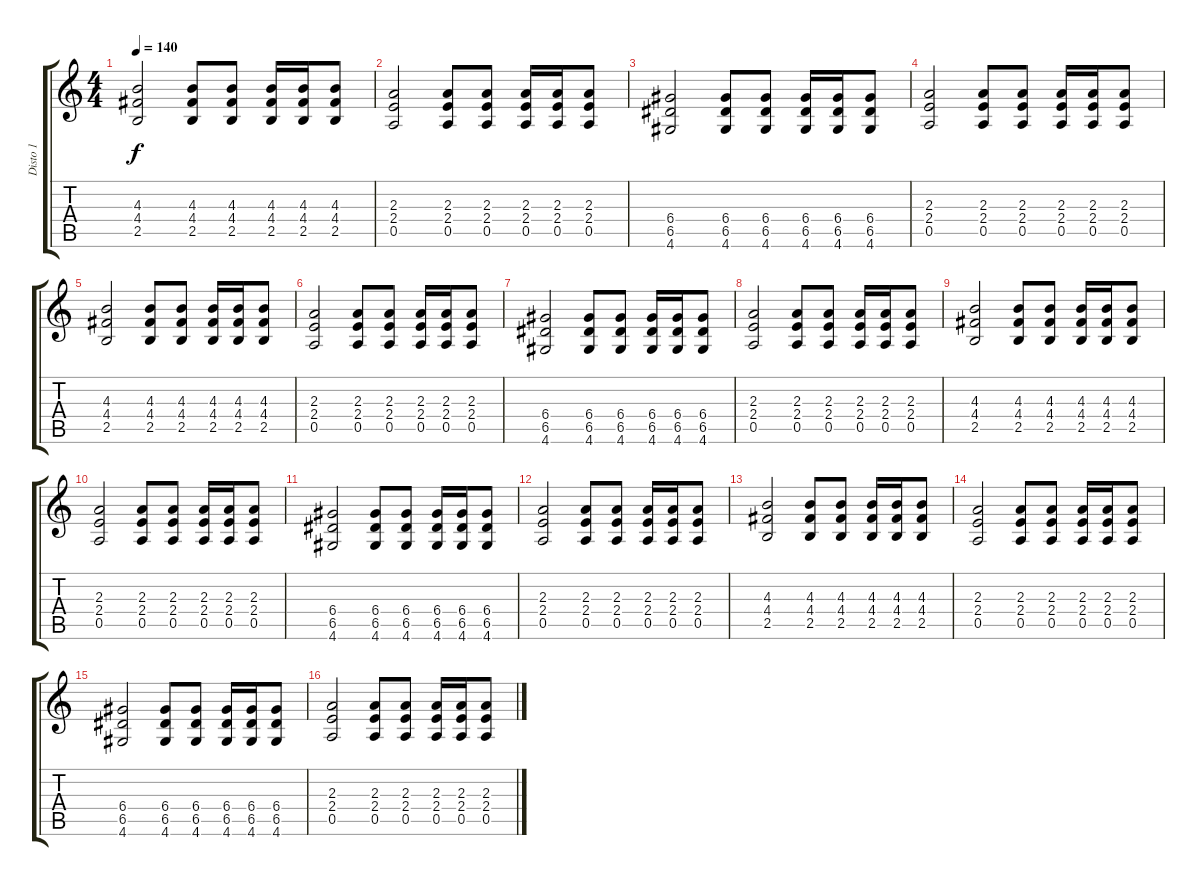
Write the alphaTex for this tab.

\track ("Disto 1" "Disto 1") {instrument distortionguitar}
\staff {score tabs}
\tuning (E4 B3 G3 D3 A2 E2) {hide}
\ts (4 4)
\tempo 140
\clef g2
\ks c
(4.3 4.4 2.5).2{dy f} (4.3 4.4 2.5).8 (4.3 4.4 2.5).8 (4.3 4.4 2.5).16 (4.3 4.4 2.5).16 (4.3 4.4 2.5).8 |
(2.3 2.4 0.5).2 (2.3 2.4 0.5).8 (2.3 2.4 0.5).8 (2.3 2.4 0.5).16 (2.3 2.4 0.5).16 (2.3 2.4 0.5).8 |
(6.4 6.5 4.6).2 (6.4 6.5 4.6).8 (6.4 6.5 4.6).8 (6.4 6.5 4.6).16 (6.4 6.5 4.6).16 (6.4 6.5 4.6).8 |
(2.3 2.4 0.5).2 (2.3 2.4 0.5).8 (2.3 2.4 0.5).8 (2.3 2.4 0.5).16 (2.3 2.4 0.5).16 (2.3 2.4 0.5).8 |
(4.3 4.4 2.5).2 (4.3 4.4 2.5).8 (4.3 4.4 2.5).8 (4.3 4.4 2.5).16 (4.3 4.4 2.5).16 (4.3 4.4 2.5).8 |
(2.3 2.4 0.5).2 (2.3 2.4 0.5).8 (2.3 2.4 0.5).8 (2.3 2.4 0.5).16 (2.3 2.4 0.5).16 (2.3 2.4 0.5).8 |
(6.4 6.5 4.6).2 (6.4 6.5 4.6).8 (6.4 6.5 4.6).8 (6.4 6.5 4.6).16 (6.4 6.5 4.6).16 (6.4 6.5 4.6).8 |
(2.3 2.4 0.5).2 (2.3 2.4 0.5).8 (2.3 2.4 0.5).8 (2.3 2.4 0.5).16 (2.3 2.4 0.5).16 (2.3 2.4 0.5).8 |
(4.3 4.4 2.5).2 (4.3 4.4 2.5).8 (4.3 4.4 2.5).8 (4.3 4.4 2.5).16 (4.3 4.4 2.5).16 (4.3 4.4 2.5).8 |
(2.3 2.4 0.5).2 (2.3 2.4 0.5).8 (2.3 2.4 0.5).8 (2.3 2.4 0.5).16 (2.3 2.4 0.5).16 (2.3 2.4 0.5).8 |
(6.4 6.5 4.6).2 (6.4 6.5 4.6).8 (6.4 6.5 4.6).8 (6.4 6.5 4.6).16 (6.4 6.5 4.6).16 (6.4 6.5 4.6).8 |
(2.3 2.4 0.5).2 (2.3 2.4 0.5).8 (2.3 2.4 0.5).8 (2.3 2.4 0.5).16 (2.3 2.4 0.5).16 (2.3 2.4 0.5).8 |
(4.3 4.4 2.5).2 (4.3 4.4 2.5).8 (4.3 4.4 2.5).8 (4.3 4.4 2.5).16 (4.3 4.4 2.5).16 (4.3 4.4 2.5).8 |
(2.3 2.4 0.5).2 (2.3 2.4 0.5).8 (2.3 2.4 0.5).8 (2.3 2.4 0.5).16 (2.3 2.4 0.5).16 (2.3 2.4 0.5).8 |
(6.4 6.5 4.6).2 (6.4 6.5 4.6).8 (6.4 6.5 4.6).8 (6.4 6.5 4.6).16 (6.4 6.5 4.6).16 (6.4 6.5 4.6).8 |
(2.3 2.4 0.5).2 (2.3 2.4 0.5).8 (2.3 2.4 0.5).8 (2.3 2.4 0.5).16 (2.3 2.4 0.5).16 (2.3 2.4 0.5).8
